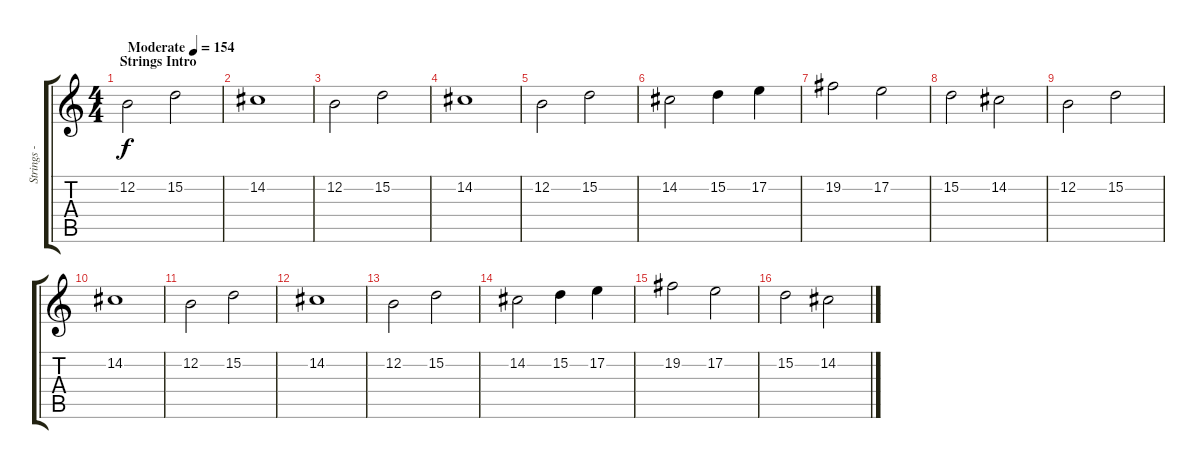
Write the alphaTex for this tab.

\track ("Strings - Melody" "Strings - ") {instrument tremolostrings}
\staff {score tabs}
\tuning (E4 B3 G3 D3 A2 E2) {hide}
\ts (4 4)
\section ("" "Strings Intro")
\tempo (154 "Moderate")
\clef g2
\ks c
12.2.2{dy f instrument tremolostrings} 15.2.2 |
14.2.1 |
12.2.2 15.2.2 |
14.2.1 |
12.2.2 15.2.2 |
14.2.2 15.2.4 17.2.4 |
19.2.2 17.2.2 |
15.2.2 14.2.2 |
12.2.2 15.2.2 |
14.2.1 |
12.2.2 15.2.2 |
14.2.1 |
12.2.2 15.2.2 |
14.2.2 15.2.4 17.2.4 |
19.2.2 17.2.2 |
15.2.2 14.2.2
